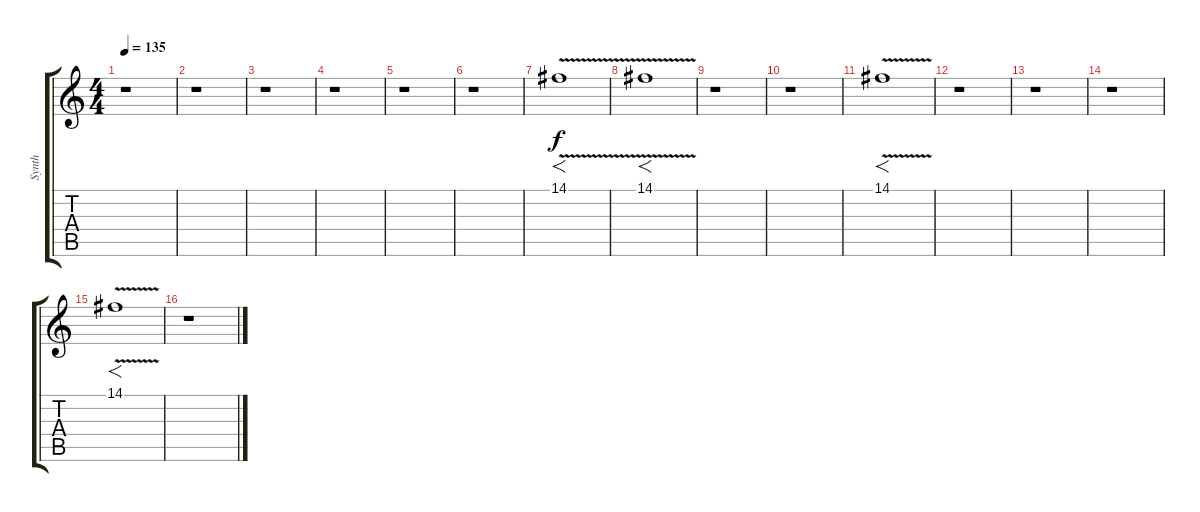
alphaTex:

\track ("Synth" "Synth") {instrument lead1square}
\staff {score tabs}
\tuning (E4 B3 G3 D3 A2 E2) {hide}
\ts (4 4)
\tempo 135
\clef g2
\ks c
r.1{dy f} |
r.1 |
r.1 |
r.1 |
r.1 |
r.1 |
14.1{v}.1{f} |
14.1{v}.1{f} |
r.1 |
r.1 |
14.1{v}.1{f} |
r.1 |
r.1 |
r.1 |
14.1{v}.1{f} |
r.1
